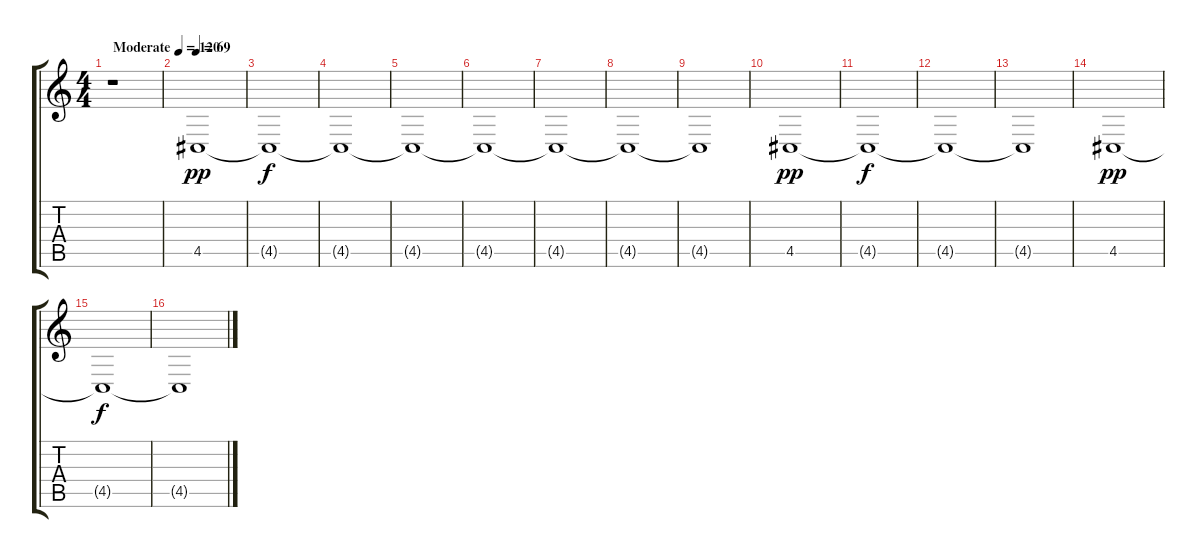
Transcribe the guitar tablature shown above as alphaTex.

\track "" {instrument choiraahs}
\staff {score tabs}
\tuning (E4 B3 G3 D3 A2 E2) {hide}
\ts (4 4)
\tempo (120 "Moderate")
\clef g2
\ks c
r.1{dy pp instrument choiraahs} |
\tempo 69
4.5.1 |
4.5{t}.1{dy f} |
4.5{t}.1 |
4.5{t}.1 |
4.5{t}.1 |
4.5{t}.1 |
4.5{t}.1 |
4.5{t}.1 |
4.5.1{dy pp} |
4.5{t}.1{dy f} |
4.5{t}.1 |
4.5{t}.1 |
4.5.1{dy pp} |
4.5{t}.1{dy f} |
4.5{t}.1
